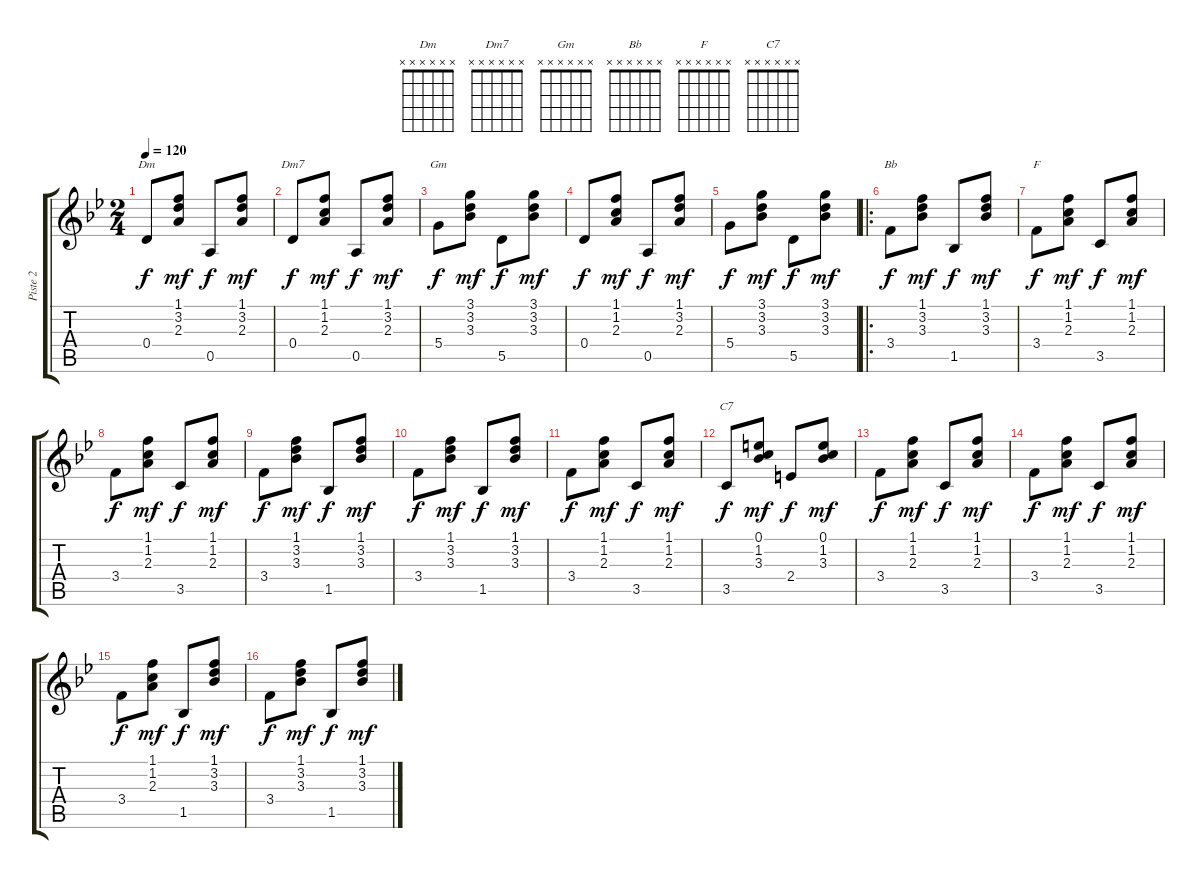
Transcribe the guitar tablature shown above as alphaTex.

\track ("Piste 2" "Piste 2") {instrument acousticguitarnylon}
\staff {score tabs}
\tuning (E4 B3 G3 D3 A2 E2) {hide}
\chord ("Dm" x x x x x x)
\chord ("Dm7" x x x x x x)
\chord ("Gm" x x x x x x)
\chord ("Bb" x x x x x x)
\chord ("F" x x x x x x)
\chord ("C7" x x x x x x)
\ts (2 4)
\tempo 120
\clef g2
\ks bb
0.4.8{ch "Dm" dy f instrument acousticguitarnylon} (1.1 3.2 2.3).8{dy mf} 0.5.8{dy f} (1.1 3.2 2.3).8{dy mf} |
0.4.8{ch "Dm7" dy f} (1.1 1.2 2.3).8{dy mf} 0.5.8{dy f} (1.1 3.2 2.3).8{dy mf} |
5.4.8{ch "Gm" dy f} (3.1 3.2 3.3).8{dy mf} 5.5.8{dy f} (3.1 3.2 3.3).8{dy mf} |
0.4.8{dy f} (1.1 1.2 2.3).8{dy mf} 0.5.8{dy f} (1.1 3.2 2.3).8{dy mf} |
5.4.8{dy f} (3.1 3.2 3.3).8{dy mf} 5.5.8{dy f} (3.1 3.2 3.3).8{dy mf} |
\ro
3.4.8{ch "Bb" dy f} (1.1 3.2 3.3).8{dy mf} 1.5.8{dy f} (1.1 3.2 3.3).8{dy mf} |
3.4.8{ch "F" dy f} (1.1 1.2 2.3).8{dy mf} 3.5.8{dy f} (1.1 1.2 2.3).8{dy mf} |
3.4.8{dy f} (1.1 1.2 2.3).8{dy mf} 3.5.8{dy f} (1.1 1.2 2.3).8{dy mf} |
3.4.8{dy f} (1.1 3.2 3.3).8{dy mf} 1.5.8{dy f} (1.1 3.2 3.3).8{dy mf} |
3.4.8{dy f} (1.1 3.2 3.3).8{dy mf} 1.5.8{dy f} (1.1 3.2 3.3).8{dy mf} |
3.4.8{dy f} (1.1 1.2 2.3).8{dy mf} 3.5.8{dy f} (1.1 1.2 2.3).8{dy mf} |
3.5.8{ch "C7" dy f} (0.1 1.2 3.3).8{dy mf} 2.4.8{dy f} (0.1 1.2 3.3).8{dy mf} |
3.4.8{dy f} (1.1 1.2 2.3).8{dy mf} 3.5.8{dy f} (1.1 1.2 2.3).8{dy mf} |
3.4.8{dy f} (1.1 1.2 2.3).8{dy mf} 3.5.8{dy f} (1.1 1.2 2.3).8{dy mf} |
3.4.8{dy f} (1.1 1.2 2.3).8{dy mf} 1.5.8{dy f} (1.1 3.2 3.3).8{dy mf} |
3.4.8{dy f} (1.1 3.2 3.3).8{dy mf} 1.5.8{dy f} (1.1 3.2 3.3).8{dy mf}
